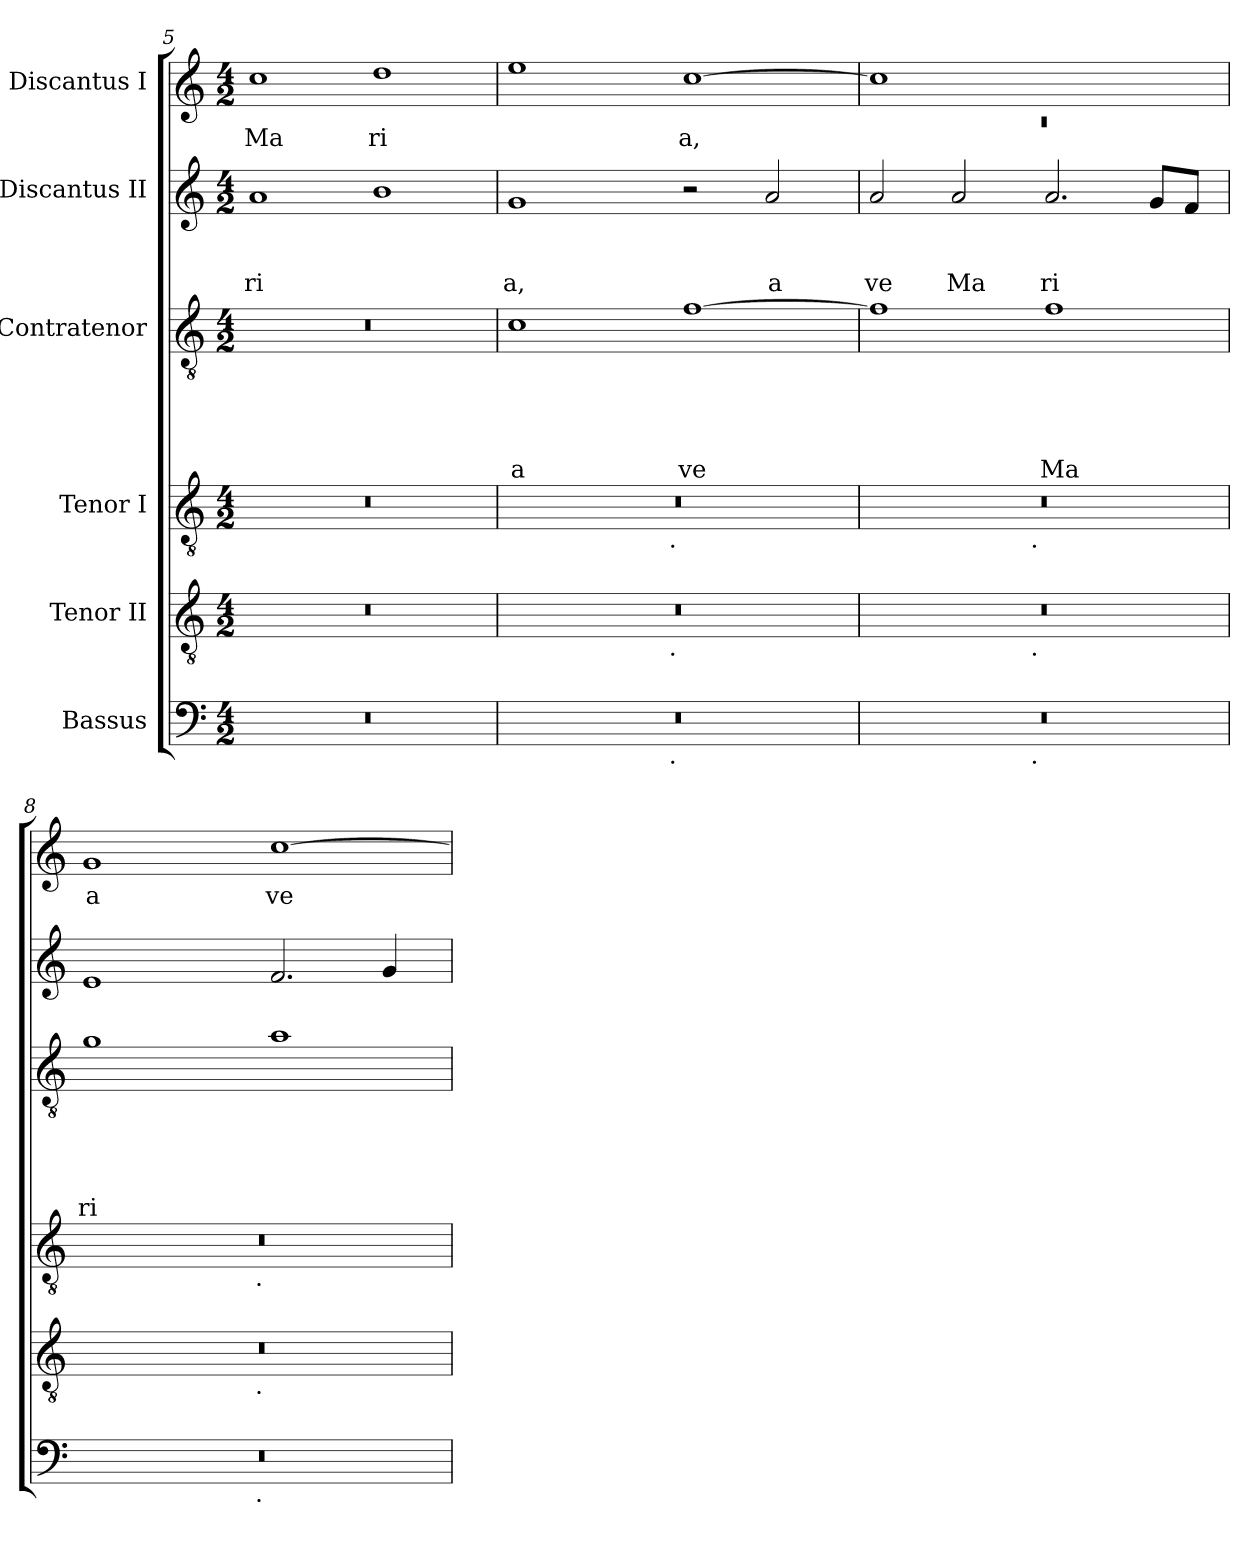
**kern	**kern	**kern	**kern	**text	**text	**text	**text	**text	**kern	**text	**text	**text	**kern	**text
*part6	*part5	*part4	*part3	*part3	*part3	*part3	*part3	*part3	*part2	*part2	*part2	*part2	*part1	*part1
*staff6	*staff5	*staff4	*staff3	*staff3	*staff3	*staff3	*staff3	*staff3	*staff2	*staff2	*staff2	*staff2	*staff1	*staff1
*I"Bassus	*I"Tenor II	*I"Tenor I	*I"Contratenor	*	*	*	*	*	*I"Discantus II	*	*	*	*I"Discantus I	*
*clefF4	*clefGv2	*clefGv2	*clefGv2	*	*	*	*	*	*clefG2	*	*	*	*clefG2	*
*k[]	*k[]	*k[]	*k[]	*	*	*	*	*	*k[]	*	*	*	*k[]	*
*C:	*C:	*C:	*C:	*	*	*	*	*	*C:	*	*	*	*C:	*
*M4/2	*M4/2	*M4/2	*M4/2	*	*	*	*	*	*M4/2	*	*	*	*M4/2	*
=5	=5	=5	=5	=5	=5	=5	=5	=5	=5	=5	=5	=5	=5	=5
!	!	!	!	!	!	!	!	!	!	!	!	!LO:LY:b	!	!LO:LY:b
0r	0r	0r	0r	.	.	.	.	.	1a	.	.	ri	1cc>	Ma
!	!	!	!	!	!	!	!	!	!	!	!	!	!	!LO:LY:b
.	.	.	.	.	.	.	.	.	1b	.	.	.	1dd	ri
=6	=6	=6	=6	=6	=6	=6	=6	=6	=6	=6	=6	=6	=6	=6
!	!	!	!	!	!	!	!	!LO:LY:b	!	!	!	!LO:LY:b	!	!
*^	*^	*^	*	*	*	*	*	*	*	*	*	*	*	*
0r	2ryy	0r	2ryy	0r	2ryy	1c	.	.	.	.	a	1g	.	.	a,	1ee	.
.	4...ryy	.	4...ryy	.	4...ryy	.	.	.	.	.	.	.	.	.	.	.	.
!	!	!	!	!	!LO:TX:b:t=.	!	!	!	!	!	!	!	!	!	!	!	!
!	!	!	!LO:TX:b:t=.	!	!	!	!	!	!	!	!	!	!	!	!	!	!
!	!LO:TX:b:t=.	!	!	!	!	!	!	!	!	!	!	!	!	!	!	!	!
.	1ryy	.	1ryy	.	1ryy	.	.	.	.	.	.	.	.	.	.	.	.
!	!	!	!	!	!	!	!	!	!	!	!LO:LY:b	!	!	!	!	!	!LO:LY:b
.	.	.	.	.	.	[>1f	.	.	.	.	ve	2r	.	.	.	[>1cc	a,
!	!	!	!	!	!	!	!	!	!	!	!	!	!	!	!LO:LY:b	!	!
.	.	.	.	.	.	.	.	.	.	.	.	2a/	.	.	a	.	.
.	32ryy	.	32ryy	.	32ryy	.	.	.	.	.	.	.	.	.	.	.	.
=7	=7	=7	=7	=7	=7	=7	=7	=7	=7	=7	=7	=7	=7	=7	=7	=7	=7
*	*	*	*	*	*	*	*	*	*	*	*	*	*	*	*	*^	*
!	!	!	!	!	!	!	!	!	!	!	!	!	!	!	!LO:LY:b	!	!LO:N:vis=1	!
0r	2ryy	0r	2ryy	0r	2ryy	1f]	.	.	.	.	.	2a/	.	.	ve	1cc]	0rc	.
!	!	!	!	!	!	!	!	!	!	!	!	!	!	!	!LO:LY:b	!	!	!
.	4...ryy	.	4...ryy	.	4...ryy	.	.	.	.	.	.	2a/	.	.	Ma	.	.	.
!	!	!	!	!	!LO:TX:b:t=.	!	!	!	!	!	!	!	!	!	!	!	!	!
!	!	!	!LO:TX:b:t=.	!	!	!	!	!	!	!	!	!	!	!	!	!	!	!
!	!LO:TX:b:t=.	!	!	!	!	!	!	!	!	!	!	!	!	!	!	!	!	!
.	1ryy	.	1ryy	.	1ryy	.	.	.	.	.	.	.	.	.	.	.	.	.
!	!	!	!	!	!	!	!	!	!	!	!LO:LY:b	!	!	!	!LO:LY:b	!	!	!
.	.	.	.	.	.	1f	.	.	.	.	Ma	2.a/	.	.	ri	1ryy	.	.
.	.	.	.	.	.	.	.	.	.	.	.	8g/L	.	.	.	.	.	.
.	.	.	.	.	.	.	.	.	.	.	.	8f/J	.	.	.	.	.	.
.	32ryy	.	32ryy	.	32ryy	.	.	.	.	.	.	.	.	.	.	.	.	.
!!LO:PB:g=z
=8	=8	=8	=8	=8	=8	=8	=8	=8	=8	=8	=8	=8	=8	=8	=8	=8	=8	=8
!	!	!	!	!	!	!	!	!	!	!	!LO:LY:b	!	!	!	!	!	!	!LO:LY:b
*	*	*	*	*	*	*	*	*	*	*	*	*	*	*	*	*v	*v	*
0r	2ryy	0r	2ryy	0r	2ryy	1g	.	.	.	.	ri	1e	.	.	.	1g	a
.	4...ryy	.	4...ryy	.	4...ryy	.	.	.	.	.	.	.	.	.	.	.	.
!	!	!	!	!	!LO:TX:b:t=.	!	!	!	!	!	!	!	!	!	!	!	!
!	!	!	!LO:TX:b:t=.	!	!	!	!	!	!	!	!	!	!	!	!	!	!
!	!LO:TX:b:t=.	!	!	!	!	!	!	!	!	!	!	!	!	!	!	!	!
.	1ryy	.	1ryy	.	1ryy	.	.	.	.	.	.	.	.	.	.	.	.
!	!	!	!	!	!	!	!	!	!	!	!	!	!	!	!	!	!LO:LY:b
.	.	.	.	.	.	1a	.	.	.	.	.	2.f/	.	.	.	[>1cc	ve
.	.	.	.	.	.	.	.	.	.	.	.	4g/	.	.	.	.	.
.	32ryy	.	32ryy	.	32ryy	.	.	.	.	.	.	.	.	.	.	.	.
*v	*v	*	*	*v	*v	*	*	*	*	*	*	*	*	*	*	*	*
*	*v	*v	*	*	*	*	*	*	*	*	*	*	*	*	*
=	=	=	=	=	=	=	=	=	=	=	=	=	=	=
*-	*-	*-	*-	*-	*-	*-	*-	*-	*-	*-	*-	*-	*-	*-
